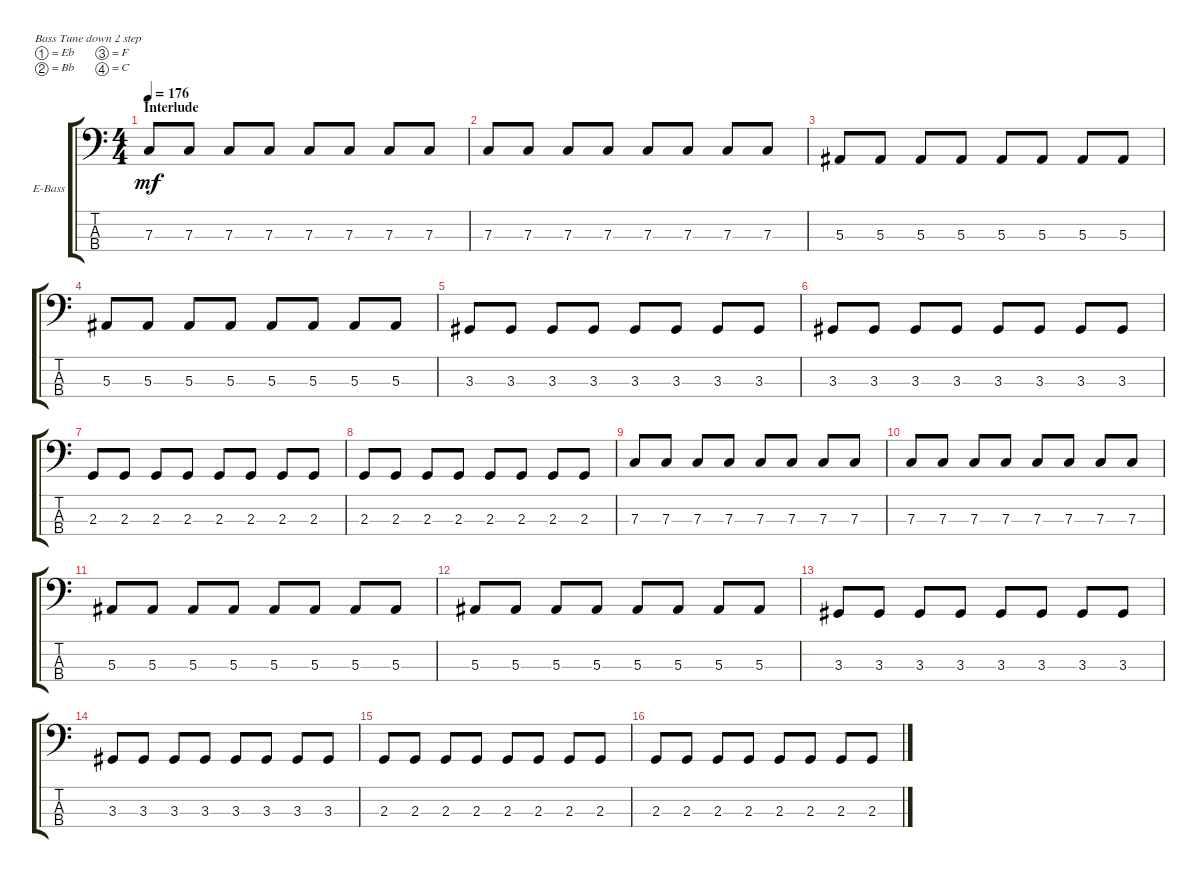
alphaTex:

\bracketExtendMode groupsimilarinstruments
\firstSystemTrackNameOrientation horizontal
\otherSystemsTrackNameOrientation horizontal
\track ("Bass" "E-Bass") {instrument electricbassfinger}
\staff {score tabs}
\tuning (Eb2 Bb1 F1 C1)
\ts (4 4)
\section ("" "Interlude")
\tempo 176
\clef f4
\ks c
7.3.8{dy mf} 7.3.8 7.3.8 7.3.8 7.3.8 7.3.8 7.3.8 7.3.8 |
7.3.8 7.3.8 7.3.8 7.3.8 7.3.8 7.3.8 7.3.8 7.3.8 |
5.3.8 5.3.8 5.3.8 5.3.8 5.3.8 5.3.8 5.3.8 5.3.8 |
5.3.8 5.3.8 5.3.8 5.3.8 5.3.8 5.3.8 5.3.8 5.3.8 |
3.3.8 3.3.8 3.3.8 3.3.8 3.3.8 3.3.8 3.3.8 3.3.8 |
3.3.8 3.3.8 3.3.8 3.3.8 3.3.8 3.3.8 3.3.8 3.3.8 |
2.3.8 2.3.8 2.3.8 2.3.8 2.3.8 2.3.8 2.3.8 2.3.8 |
2.3.8 2.3.8 2.3.8 2.3.8 2.3.8 2.3.8 2.3.8 2.3.8 |
7.3.8 7.3.8 7.3.8 7.3.8 7.3.8 7.3.8 7.3.8 7.3.8 |
7.3.8 7.3.8 7.3.8 7.3.8 7.3.8 7.3.8 7.3.8 7.3.8 |
5.3.8 5.3.8 5.3.8 5.3.8 5.3.8 5.3.8 5.3.8 5.3.8 |
5.3.8 5.3.8 5.3.8 5.3.8 5.3.8 5.3.8 5.3.8 5.3.8 |
3.3.8 3.3.8 3.3.8 3.3.8 3.3.8 3.3.8 3.3.8 3.3.8 |
3.3.8 3.3.8 3.3.8 3.3.8 3.3.8 3.3.8 3.3.8 3.3.8 |
2.3.8 2.3.8 2.3.8 2.3.8 2.3.8 2.3.8 2.3.8 2.3.8 |
2.3.8 2.3.8 2.3.8 2.3.8 2.3.8 2.3.8 2.3.8 2.3.8
